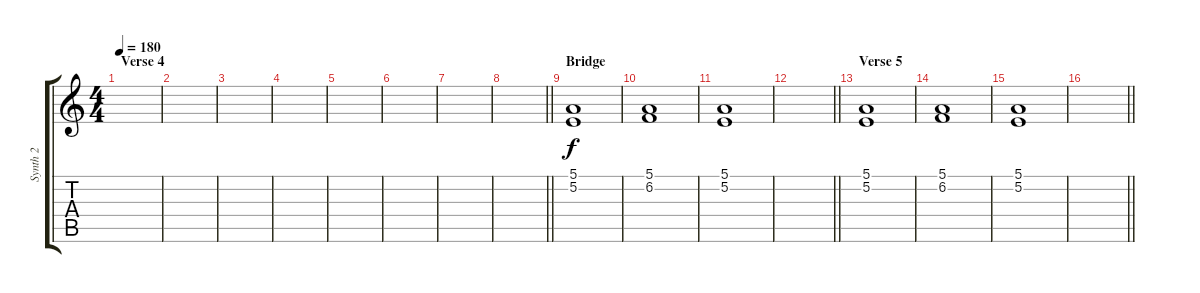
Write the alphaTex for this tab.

\track ("Synth 2" "Synth 2") {instrument stringensemble1}
\staff {score tabs}
\tuning (E4 B3 G3 D3 A2 E2) {hide}
\ts (4 4)
\section ("" "Verse 4")
\tempo 180
\clef g2
\ks c
|
|
|
|
|
|
|
\barLineRight lightlight
|
\section ("" "Bridge")
(5.1 5.2).1 |
(5.1 6.2).1 |
(5.1 5.2).1 |
\barLineRight lightlight
|
\section ("" "Verse 5")
(5.1 5.2).1 |
(5.1 6.2).1 |
(5.1 5.2).1 |
\barLineRight lightlight
